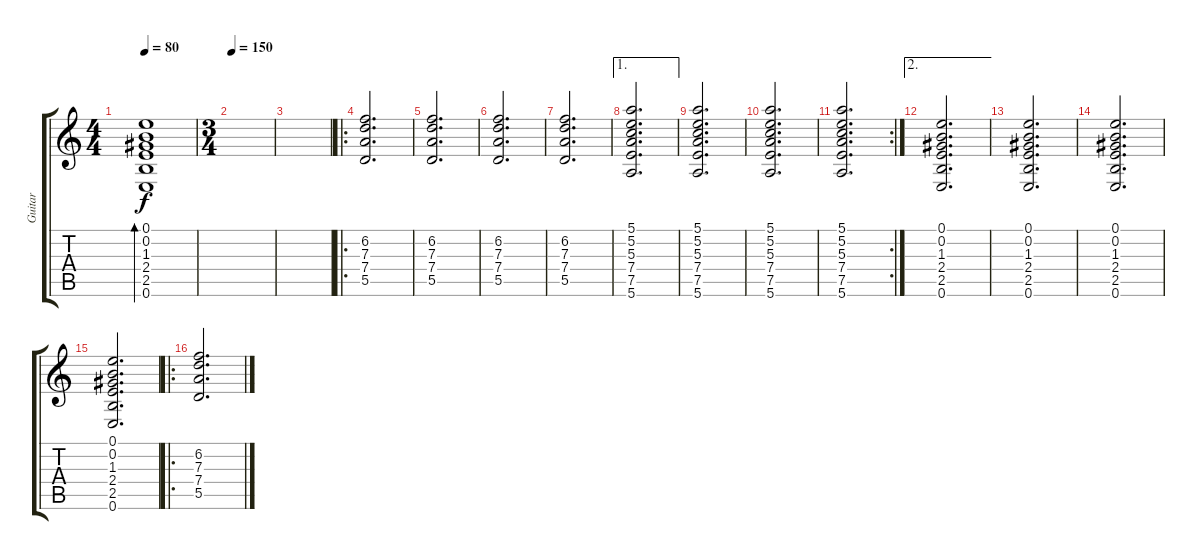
\track ("Guitar" "Guitar") {instrument acousticguitarsteel}
\staff {score tabs}
\tuning (E4 B3 G3 D3 A2 E2) {hide}
\ts (4 4)
\tempo 80
\clef g2
\ks c
(0.1 0.2 1.3 2.4 2.5 0.6).1{bd 480 dy f} |
\ts (3 4)
\tempo 150
|
|
\ro
(6.2 7.3 7.4 5.5).2{d} |
(6.2 7.3 7.4 5.5).2{d} |
(6.2 7.3 7.4 5.5).2{d} |
(6.2 7.3 7.4 5.5).2{d} |
\ae 1
(5.1 5.2 5.3 7.4 7.5 5.6).2{d} |
(5.1 5.2 5.3 7.4 7.5 5.6).2{d} |
(5.1 5.2 5.3 7.4 7.5 5.6).2{d} |
\rc 2
(5.1 5.2 5.3 7.4 7.5 5.6).2{d} |
\ae 2
(0.1 0.2 1.3 2.4 2.5 0.6).2{d} |
(0.1 0.2 1.3 2.4 2.5 0.6).2{d} |
(0.1 0.2 1.3 2.4 2.5 0.6).2{d} |
(0.1 0.2 1.3 2.4 2.5 0.6).2{d} |
\ro
(6.2 7.3 7.4 5.5).2{d}
